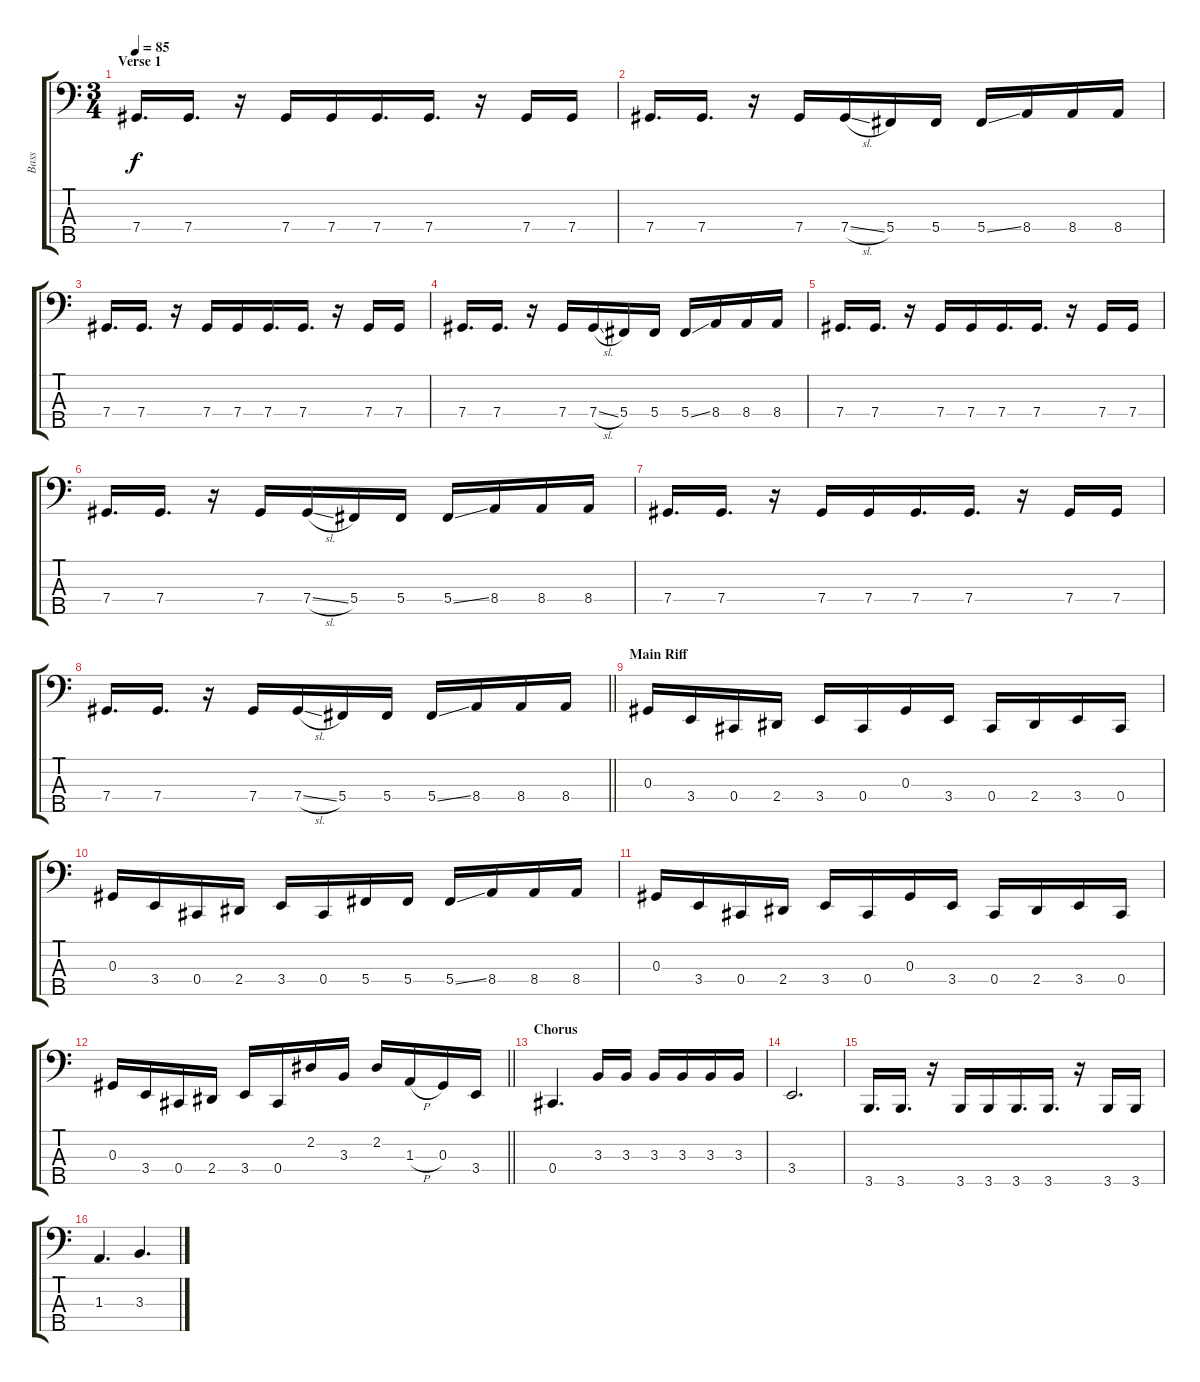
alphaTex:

\track ("Bass" "Bass") {instrument electricbassfinger}
\staff {score tabs}
\tuning (Gb2 Db2 Ab1 Db1 Ab0) {hide}
\ts (3 4)
\section ("" "Verse 1")
\tempo 85
\clef f4
\ks c
7.4.16{d dy f} 7.4.16{d} r.16 7.4.16 7.4.16 7.4.16{d} 7.4.16{d} r.16 7.4.16 7.4.16 |
7.4.16{d} 7.4.16{d} r.16 7.4.16 7.4{sl}.16 5.4.16 5.4.16 5.4{ss}.16 8.4.16 8.4.16 8.4.16 |
7.4.16{d} 7.4.16{d} r.16 7.4.16 7.4.16 7.4.16{d} 7.4.16{d} r.16 7.4.16 7.4.16 |
7.4.16{d} 7.4.16{d} r.16 7.4.16 7.4{sl}.16 5.4.16 5.4.16 5.4{ss}.16 8.4.16 8.4.16 8.4.16 |
7.4.16{d} 7.4.16{d} r.16 7.4.16 7.4.16 7.4.16{d} 7.4.16{d} r.16 7.4.16 7.4.16 |
7.4.16{d} 7.4.16{d} r.16 7.4.16 7.4{sl}.16 5.4.16 5.4.16 5.4{ss}.16 8.4.16 8.4.16 8.4.16 |
7.4.16{d} 7.4.16{d} r.16 7.4.16 7.4.16 7.4.16{d} 7.4.16{d} r.16 7.4.16 7.4.16 |
\barLineRight lightlight
7.4.16{d} 7.4.16{d} r.16 7.4.16 7.4{sl}.16 5.4.16 5.4.16 5.4{ss}.16 8.4.16 8.4.16 8.4.16 |
\section ("" "Main Riff")
0.3.16 3.4.16 0.4.16 2.4.16 3.4.16 0.4.16 0.3.16 3.4.16 0.4.16 2.4.16 3.4.16 0.4.16 |
0.3.16 3.4.16 0.4.16 2.4.16 3.4.16 0.4.16 5.4.16 5.4.16 5.4{ss}.16 8.4.16 8.4.16 8.4.16 |
0.3.16 3.4.16 0.4.16 2.4.16 3.4.16 0.4.16 0.3.16 3.4.16 0.4.16 2.4.16 3.4.16 0.4.16 |
\barLineRight lightlight
0.3.16 3.4.16 0.4.16 2.4.16 3.4.16 0.4.16 2.2.16 3.3.16 2.2.16 1.3{h}.16 0.3.16 3.4.16 |
\section ("" "Chorus")
0.4.4{d} 3.3.16 3.3.16 3.3.16 3.3.16 3.3.16 3.3.16 |
3.4.2{d} |
3.5.16{d} 3.5.16{d} r.16 3.5.16 3.5.16 3.5.16{d} 3.5.16{d} r.16 3.5.16 3.5.16 |
1.3.4{d} 3.3.4{d}
